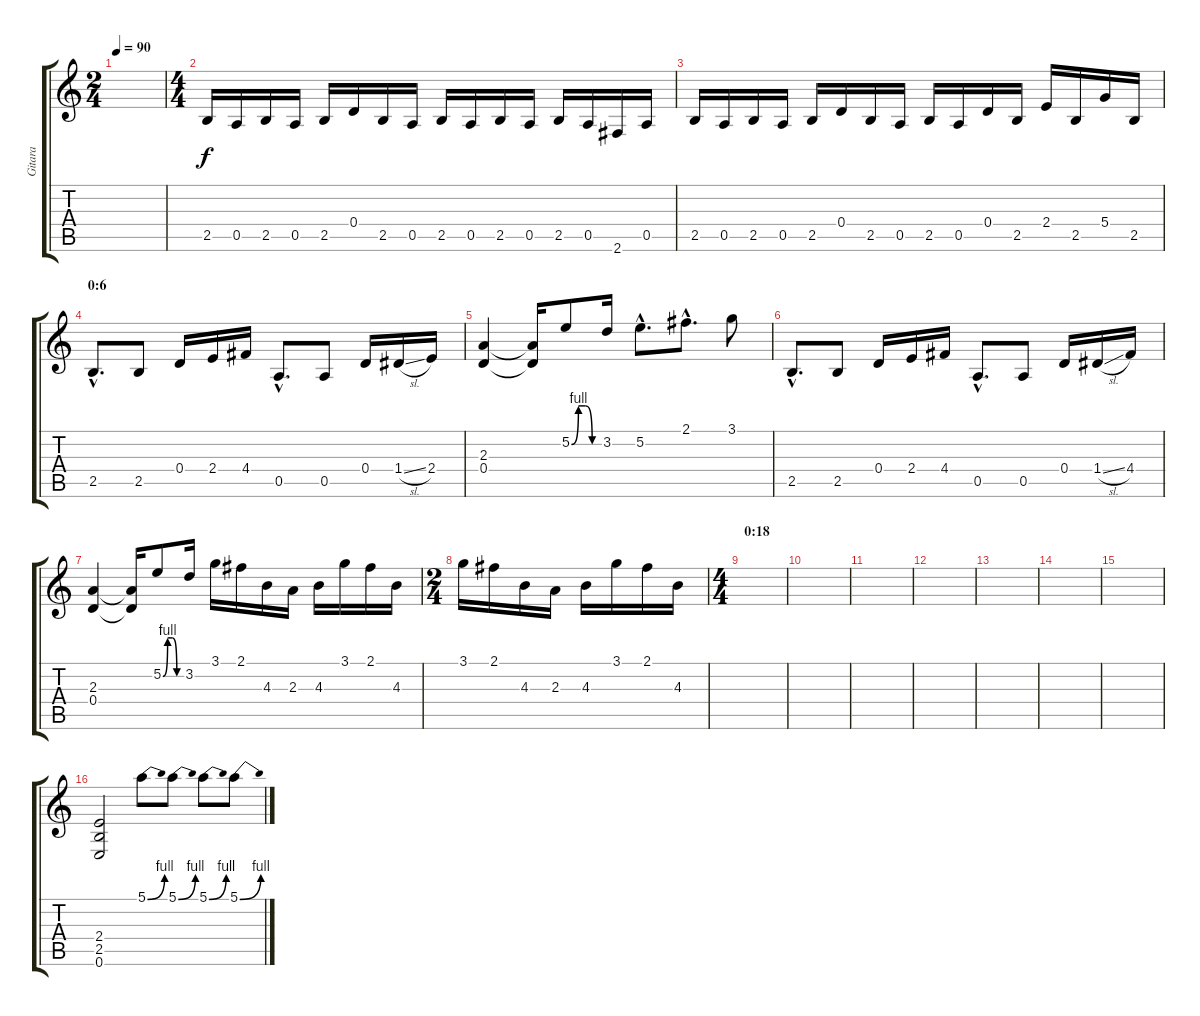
\track ("Gitara" "Gitara") {instrument distortionguitar}
\staff {score tabs}
\tuning (E4 B3 G3 D3 A2 E2) {hide}
\ts (2 4)
\tempo 90
\clef g2
\ks c
|
\ts (4 4)
2.5.16 0.5.16 2.5.16 0.5.16 2.5.16 0.4.16 2.5.16 0.5.16 2.5.16 0.5.16 2.5.16 0.5.16 2.5.16 0.5.16 2.6.16 0.5.16 |
2.5.16 0.5.16 2.5.16 0.5.16 2.5.16 0.4.16 2.5.16 0.5.16 2.5.16 0.5.16 0.4.16 2.5.16 2.4.16 2.5.16 5.4.16 2.5.16 |
\section ("" "0:6")
2.5{hac}.8{d} 2.5.8 0.4.16 2.4.16 4.4.16 0.5{hac}.8{d} 0.5.8 0.4.16 1.4{sl}.16 2.4.16 |
(2.3 0.4).4 (2.3{t} 0.4{t}).16 5.2{be (custom 0 0 15 4 30 4 45 0 60 0)}.8 3.2.16 5.2{hac}.8{d} 2.1{hac}.8{d} 3.1.8 |
2.5{hac}.8{d} 2.5.8 0.4.16 2.4.16 4.4.16 0.5{hac}.8{d} 0.5.8 0.4.16 1.4{sl}.16 4.4.16 |
(2.3 0.4).4 (2.3{t} 0.4{t}).16 5.2{be (custom 0 0 15 4 30 4 45 0 60 0)}.8 3.2.16 3.1.16 2.1.16 4.3.16 2.3.16 4.3.16 3.1.16 2.1.16 4.3.16 |
\ts (2 4)
3.1.16 2.1.16 4.3.16 2.3.16 4.3.16 3.1.16 2.1.16 4.3.16 |
\ts (4 4)
\section ("" "0:18")
|
|
|
|
|
|
|
(2.4 2.5 0.6).2 5.1{be (bend 0 0 60 4)}.8 5.1{be (bend 0 0 60 4)}.8 5.1{be (bend 0 0 60 4)}.8 5.1{be (bend 0 0 60 4)}.8
